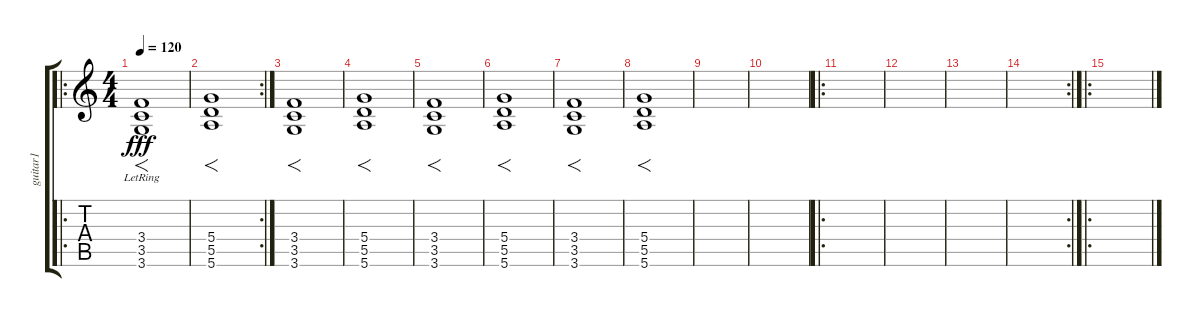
\track ("guitar1" "guitar1") {instrument overdrivenguitar}
\staff {score tabs}
\tuning (E4 B3 G3 D3 A2 E2) {hide}
\ro
\ts (4 4)
\tempo 120
\clef g2
\ks c
(3.4 3.5{lr} 3.6{lr}).1{f dy fff instrument overdrivenguitar} |
\rc 2
(5.4 5.5 5.6).1{f} |
(3.4 3.5 3.6).1{f} |
(5.4 5.5 5.6).1{f} |
(3.4 3.5 3.6).1{f} |
(5.4 5.5 5.6).1{f} |
(3.4 3.5 3.6).1{f} |
(5.4 5.5 5.6).1{f} |
|
|
\ro
|
|
|
\rc 2
|
\ro
